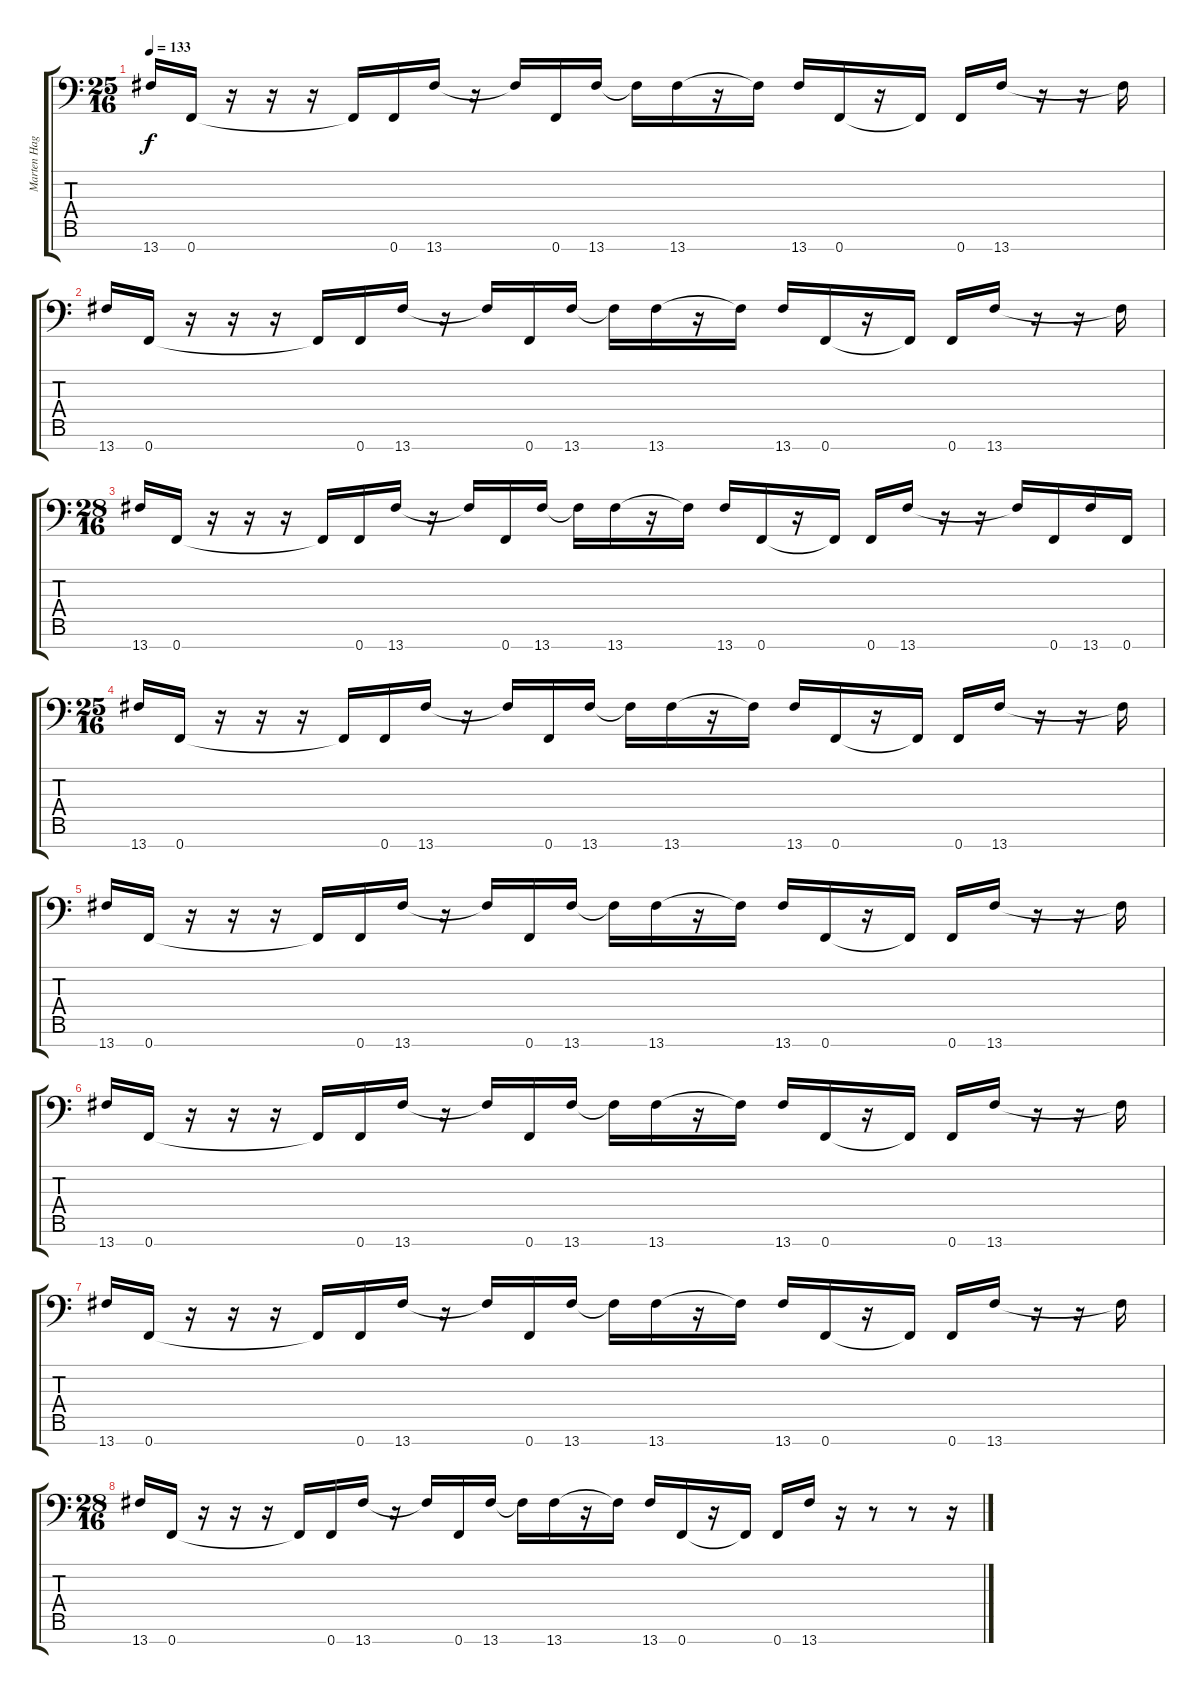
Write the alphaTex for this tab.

\track ("Marten Hagström ( Rythm )" "Marten Hag") {instrument distortionguitar}
\staff {score tabs}
\tuning (Bb3 F3 Db3 Ab2 Eb2 Bb1 F1) {hide}
\ts (25 16)
\tempo 133
\clef f4
\ks c
13.7.16{dy f} 0.7.16 r.16 r.16 r.16 0.7{t}.16 0.7.16 13.7.16 r.16 13.7{t}.16 0.7.16 13.7.16 13.7{t}.16 13.7.16 r.16 13.7{t}.16 13.7.16 0.7.16 r.16 0.7{t}.16 0.7.16 13.7.16 r.16 r.16 13.7{t}.16 |
13.7.16 0.7.16 r.16 r.16 r.16 0.7{t}.16 0.7.16 13.7.16 r.16 13.7{t}.16 0.7.16 13.7.16 13.7{t}.16 13.7.16 r.16 13.7{t}.16 13.7.16 0.7.16 r.16 0.7{t}.16 0.7.16 13.7.16 r.16 r.16 13.7{t}.16 |
\ts (28 16)
13.7.16 0.7.16 r.16 r.16 r.16 0.7{t}.16 0.7.16 13.7.16 r.16 13.7{t}.16 0.7.16 13.7.16 13.7{t}.16 13.7.16 r.16 13.7{t}.16 13.7.16 0.7.16 r.16 0.7{t}.16 0.7.16 13.7.16 r.16 r.16 13.7{t}.16 0.7.16 13.7.16 0.7.16 |
\ts (25 16)
13.7.16 0.7.16 r.16 r.16 r.16 0.7{t}.16 0.7.16 13.7.16 r.16 13.7{t}.16 0.7.16 13.7.16 13.7{t}.16 13.7.16 r.16 13.7{t}.16 13.7.16 0.7.16 r.16 0.7{t}.16 0.7.16 13.7.16 r.16 r.16 13.7{t}.16 |
13.7.16 0.7.16 r.16 r.16 r.16 0.7{t}.16 0.7.16 13.7.16 r.16 13.7{t}.16 0.7.16 13.7.16 13.7{t}.16 13.7.16 r.16 13.7{t}.16 13.7.16 0.7.16 r.16 0.7{t}.16 0.7.16 13.7.16 r.16 r.16 13.7{t}.16 |
13.7.16 0.7.16 r.16 r.16 r.16 0.7{t}.16 0.7.16 13.7.16 r.16 13.7{t}.16 0.7.16 13.7.16 13.7{t}.16 13.7.16 r.16 13.7{t}.16 13.7.16 0.7.16 r.16 0.7{t}.16 0.7.16 13.7.16 r.16 r.16 13.7{t}.16 |
13.7.16 0.7.16 r.16 r.16 r.16 0.7{t}.16 0.7.16 13.7.16 r.16 13.7{t}.16 0.7.16 13.7.16 13.7{t}.16 13.7.16 r.16 13.7{t}.16 13.7.16 0.7.16 r.16 0.7{t}.16 0.7.16 13.7.16 r.16 r.16 13.7{t}.16 |
\ts (28 16)
13.7.16 0.7.16 r.16 r.16 r.16 0.7{t}.16 0.7.16 13.7.16 r.16 13.7{t}.16 0.7.16 13.7.16 13.7{t}.16 13.7.16 r.16 13.7{t}.16 13.7.16 0.7.16 r.16 0.7{t}.16 0.7.16 13.7.16 r.16 r.8 r.8 r.16
